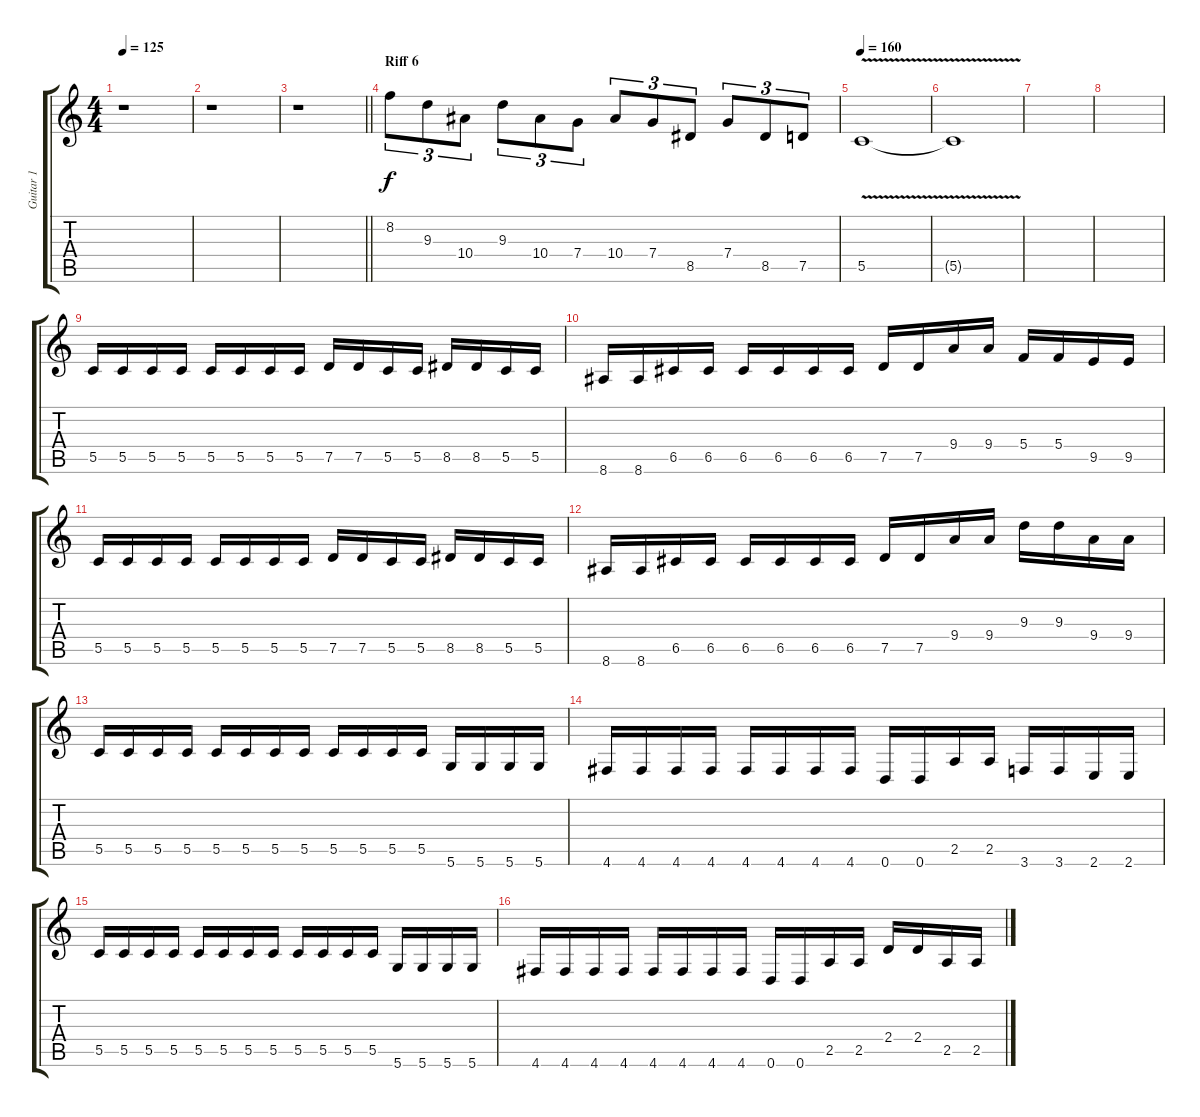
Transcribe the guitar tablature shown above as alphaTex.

\track ("Guitar 1" "Guitar 1") {instrument distortionguitar}
\staff {score tabs}
\tuning (D4 A3 F3 C3 G2 D2) {hide}
\ts (4 4)
\tempo 125
\clef g2
\ks c
r.1{dy f} |
r.1 |
\barLineRight lightlight
r.1 |
\section ("" "Riff 6")
8.2.8{tu (3 2)} 9.3.8{tu (3 2)} 10.4.8{tu (3 2)} 9.3.8{tu (3 2)} 10.4.8{tu (3 2)} 7.4.8{tu (3 2)} 10.4.8{tu (3 2)} 7.4.8{tu (3 2)} 8.5.8{tu (3 2)} 7.4.8{tu (3 2)} 8.5.8{tu (3 2)} 7.5.8{tu (3 2)} |
\tempo 160
5.5{v}.1 |
5.5{t}.1 |
|
|
5.5.16 5.5.16 5.5.16 5.5.16 5.5.16 5.5.16 5.5.16 5.5.16 7.5.16 7.5.16 5.5.16 5.5.16 8.5.16 8.5.16 5.5.16 5.5.16 |
8.6.16 8.6.16 6.5.16 6.5.16 6.5.16 6.5.16 6.5.16 6.5.16 7.5.16 7.5.16 9.4.16 9.4.16 5.4.16 5.4.16 9.5.16 9.5.16 |
5.5.16 5.5.16 5.5.16 5.5.16 5.5.16 5.5.16 5.5.16 5.5.16 7.5.16 7.5.16 5.5.16 5.5.16 8.5.16 8.5.16 5.5.16 5.5.16 |
8.6.16 8.6.16 6.5.16 6.5.16 6.5.16 6.5.16 6.5.16 6.5.16 7.5.16 7.5.16 9.4.16 9.4.16 9.3.16 9.3.16 9.4.16 9.4.16 |
5.5.16 5.5.16 5.5.16 5.5.16 5.5.16 5.5.16 5.5.16 5.5.16 5.5.16 5.5.16 5.5.16 5.5.16 5.6.16 5.6.16 5.6.16 5.6.16 |
4.6.16 4.6.16 4.6.16 4.6.16 4.6.16 4.6.16 4.6.16 4.6.16 0.6.16 0.6.16 2.5.16 2.5.16 3.6.16 3.6.16 2.6.16 2.6.16 |
5.5.16 5.5.16 5.5.16 5.5.16 5.5.16 5.5.16 5.5.16 5.5.16 5.5.16 5.5.16 5.5.16 5.5.16 5.6.16 5.6.16 5.6.16 5.6.16 |
4.6.16 4.6.16 4.6.16 4.6.16 4.6.16 4.6.16 4.6.16 4.6.16 0.6.16 0.6.16 2.5.16 2.5.16 2.4.16 2.4.16 2.5.16 2.5.16
